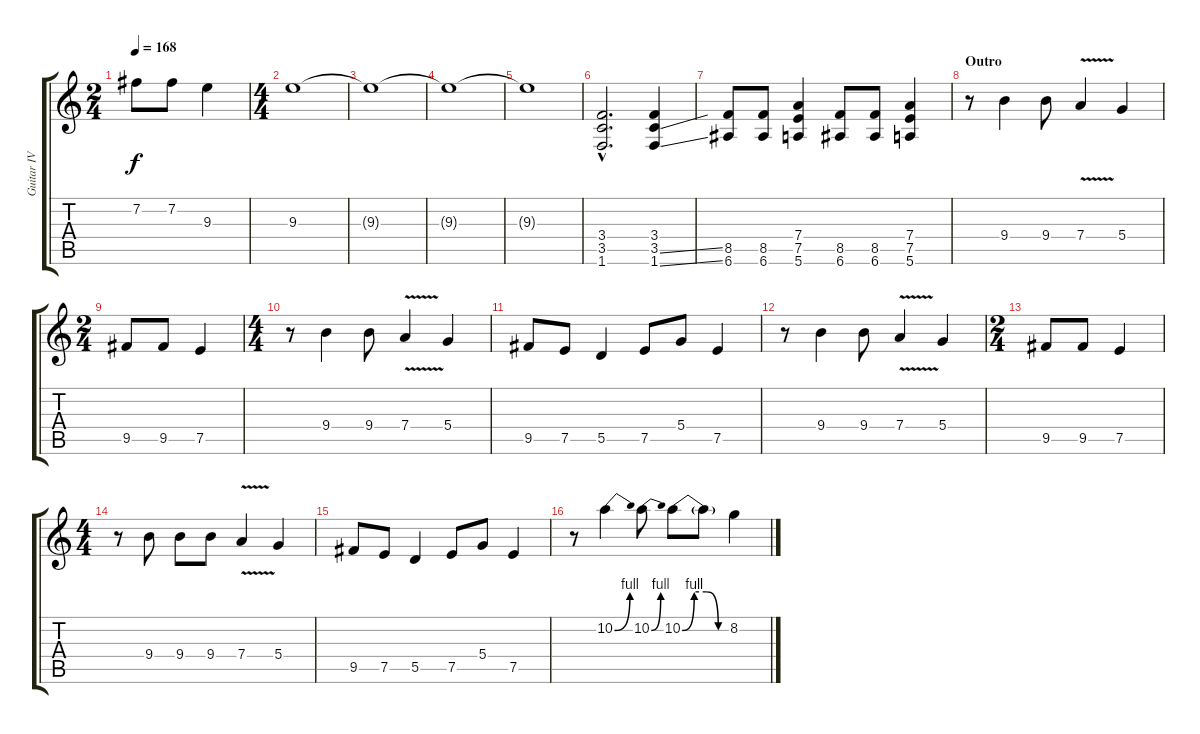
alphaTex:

\track ("Guitar IV Over/Dist" "Guitar IV ") {instrument distortionguitar}
\staff {score tabs}
\tuning (E4 B3 G3 D3 A2 E2) {hide}
\ts (2 4)
\tempo 168
\clef g2
\ks c
7.2.8{dy f} 7.2.8 9.3.4 |
\ts (4 4)
9.3.1{volume 13} |
9.3{t}.1 |
9.3{t}.1{volume 12} |
9.3{t}.1 |
(3.4{hac} 3.5{hac} 1.6{hac}).2{d} (3.4 3.5{ss} 1.6{ss}).4 |
(8.5 6.6).8 (8.5 6.6).8 (7.4 7.5 5.6).4 (8.5 6.6).8 (8.5 6.6).8 (7.4 7.5 5.6).4 |
\section ("" "Outro")
r.8 9.4.4 9.4.8 7.4{v}.4 5.4.4 |
\ts (2 4)
9.5.8 9.5.8 7.5.4 |
\ts (4 4)
r.8 9.4.4 9.4.8 7.4{v}.4 5.4.4 |
9.5.8 7.5.8 5.5.4 7.5.8 5.4.8 7.5.4 |
r.8 9.4.4 9.4.8 7.4{v}.4 5.4.4 |
\ts (2 4)
9.5.8 9.5.8 7.5.4 |
\ts (4 4)
r.8 9.4.8 9.4.8 9.4.8 7.4{v}.4 5.4.4 |
9.5.8 7.5.8 5.5.4 7.5.8 5.4.8 7.5.4 |
r.8 10.2{be (bend 0 0 60 4)}.4 10.2{be (bend 0 0 60 4)}.8 10.2{be (custom 0 0 15 4 30 4 45 0 60 0)}.8 10.2{t}.8 8.2.4
